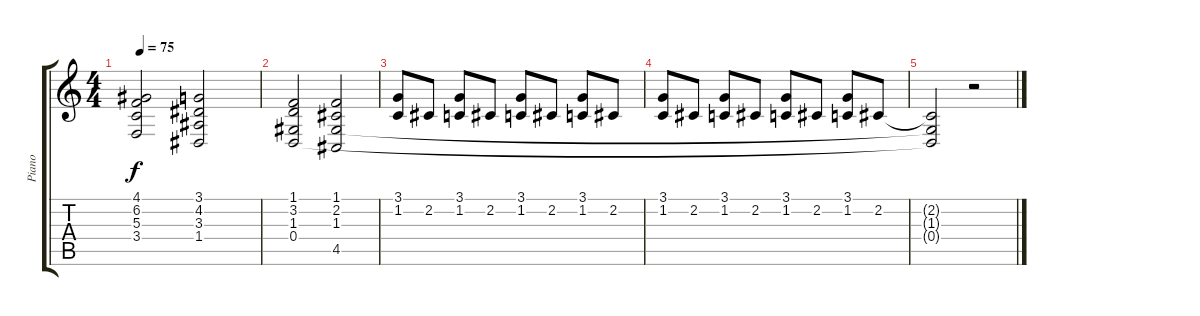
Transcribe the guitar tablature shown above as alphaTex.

\track ("Piano" "Piano") {instrument acousticgrandpiano}
\staff {score tabs}
\tuning (E4 B3 G3 D3 A2 E2) {hide}
\ts (4 4)
\tempo 75
\clef g2
\ks c
(4.1 6.2 5.3 3.4).2{dy f} (3.1 4.2 3.3 1.4).2 |
(1.1 3.2 1.3 0.4).2 (1.1 2.2 1.3 4.5).2 |
(3.1 1.2).8 2.2.8 (3.1 1.2).8 2.2.8 (3.1 1.2).8 2.2.8 (3.1 1.2).8 2.2.8 |
(3.1 1.2).8 2.2.8 (3.1 1.2).8 2.2.8 (3.1 1.2).8 2.2.8 (3.1 1.2).8 2.2.8 |
(2.2{t} 1.3{t} 0.4{t}).2 r.2
